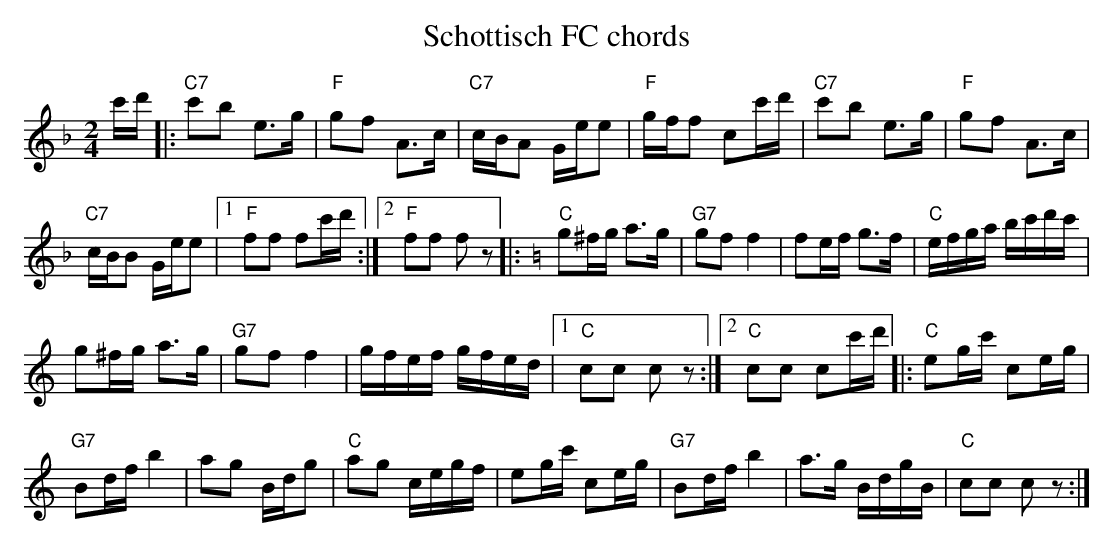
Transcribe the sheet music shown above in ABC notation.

X:1
T: Schottisch FC chords
M:2/4
L:1/8
K:F %%MIDI gchordon
c'/d'/ |: "C7"c'b e>g | "F"gf A>c | "C7"c/B/A G/e/e | "F"g/f/f cc'/d'/ | "C7"c'b e>g | "F"gf A>c |
"C7"c/B/B G/e/e |1 "F"ff fc'/d'/ :|2 "F"ff f z |: [K:C] "C"g^f/g/ a>g | "G7"gf f2 | fe/f/ g>f | [L:1/16] "C"efga bc'd'c' | [L:1/8]
g^f/g/ a>g | "G7"gf f2 | [L:1/16] gfef gfed |1 [L:1/8] "C"cc cz :|2 "C"cc cc'/d'/ |: "C"eg/c'/ ce/g/ |
"G7"Bd/f/ b2 | ag B/d/g | "C"ag c/e/g/f/ | eg/c'/ ce/g/ | "G7"Bd/f/ b2 | a>g B/d/g/B/ | "C"cc c z :|
